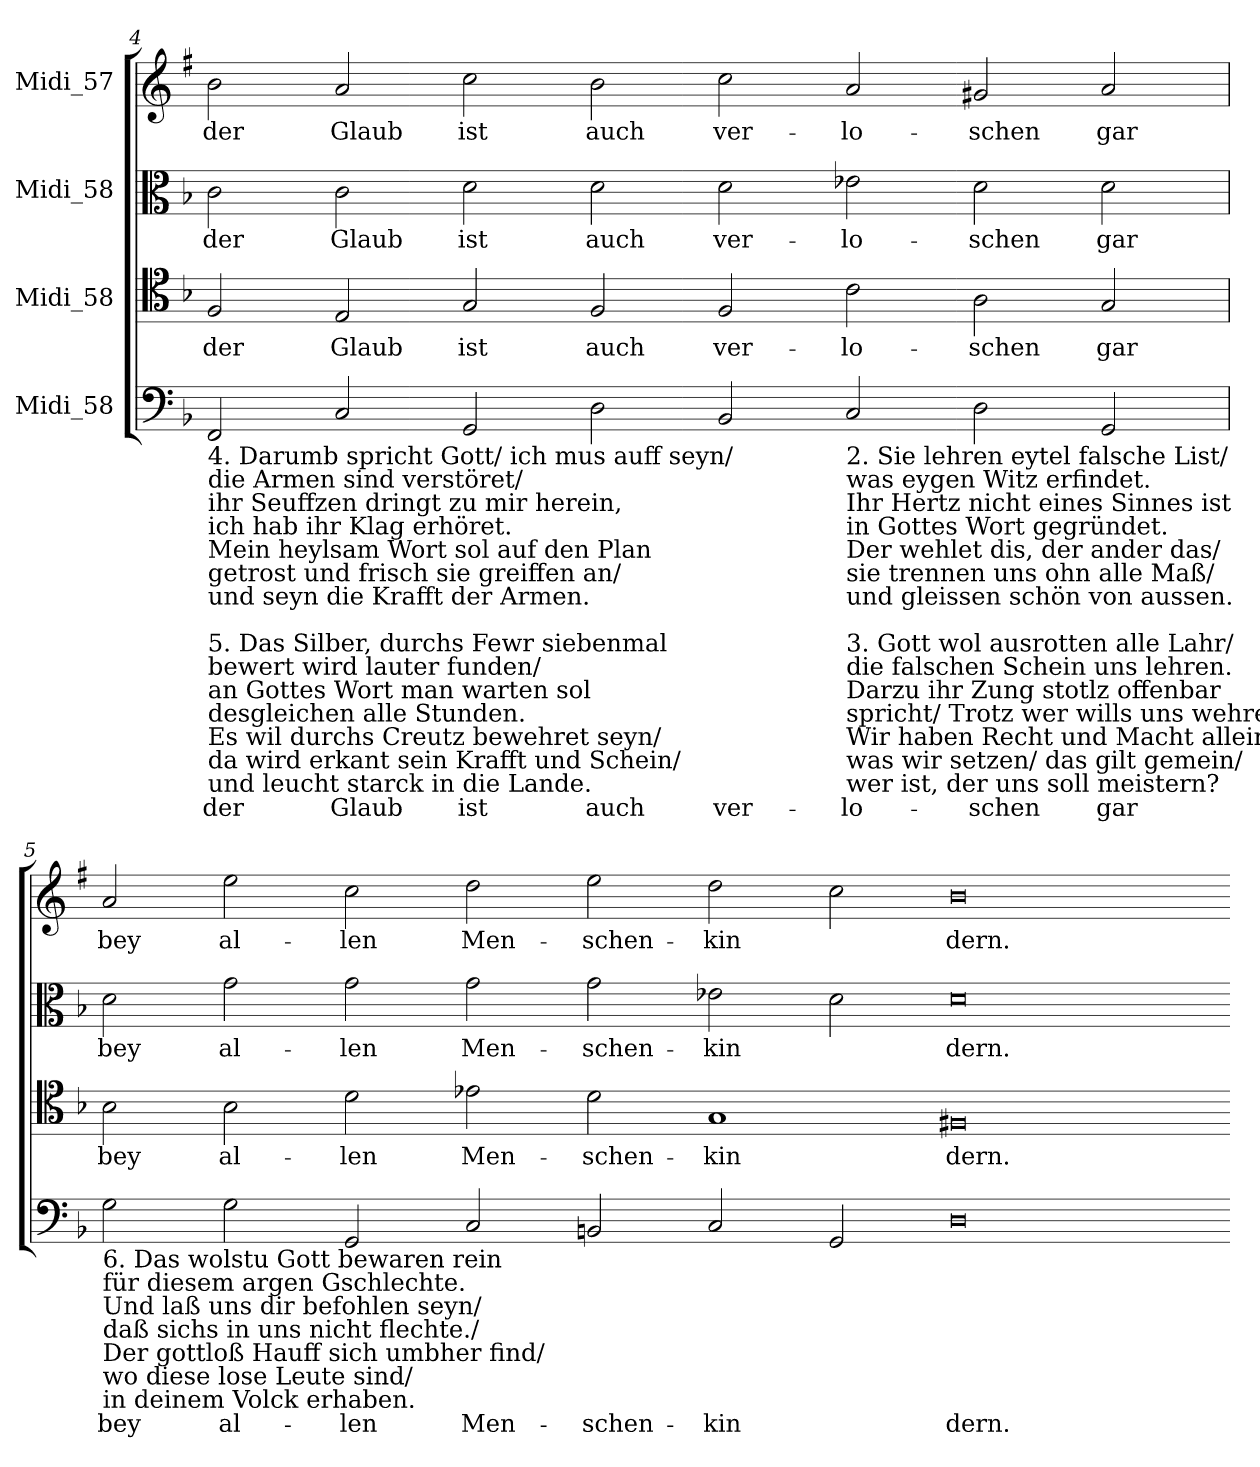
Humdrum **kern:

**kern	**text	**kern	**text	**kern	**text	**kern	**text
*part4	*part4	*part3	*part3	*part2	*part2	*part1	*part1
*staff4	*staff4	*staff3	*staff3	*staff2	*staff2	*staff1	*staff1
*I"Midi_58	*	*I"Midi_58	*	*I"Midi_58	*	*I"Midi_57	*
*clefF4	*	*clefC4	*	*clefC3	*	*clefG2	*
*	*	*	*	*	*	*ITrd1c2	*
*k[b-]	*	*k[b-]	*	*k[b-]	*	*k[b-]	*
*F:	*	*F:	*	*F:	*	*F:	*
=4	=4	=4	=4	=4	=4	=4	=4
!LO:TX:b:t=4. Darumb spricht Gott/ ich mus auff seyn/\ndie Armen sind verstöret/\nihr Seuffzen dringt zu mir herein,\nich hab ihr Klag erhöret.\nMein heylsam Wort sol auf den Plan\ngetrost und frisch sie greiffen an/\nund seyn die Krafft der Armen.\n\n5. Das Silber, durchs Fewr siebenmal\nbewert wird lauter funden/\nan Gottes Wort man warten sol\ndesgleichen alle Stunden.\nEs wil durchs Creutz bewehret seyn/\nda wird erkant sein Krafft und Schein/\nund leucht starck in die Lande.	!	!	!	!	!	!	!
!	!LO:LY:b	!	!LO:LY:b	!	!LO:LY:b	!	!LO:LY:b
2FF	der	2F	der	2c	der	2a	der
!	!LO:LY:b	!	!LO:LY:b	!	!LO:LY:b	!	!LO:LY:b
2C	Glaub	2E	Glaub	2c	Glaub	2g	Glaub
!	!LO:LY:b	!	!LO:LY:b	!	!LO:LY:b	!	!LO:LY:b
2GG	ist	2G	ist	2d	ist	2b-	ist
!	!LO:LY:b	!	!LO:LY:b	!	!LO:LY:b	!	!LO:LY:b
2D	auch	2F	auch	2d	auch	2a	auch
!	!LO:LY:b	!	!LO:LY:b	!	!LO:LY:b	!	!LO:LY:b
2BB-	ver-	2F	ver-	2d	ver-	2b-	ver-
!LO:TX:b:t=2. Sie lehren eytel falsche List/\nwas eygen Witz erfindet.\nIhr Hertz nicht eines Sinnes ist\nin Gottes Wort gegründet.\nDer wehlet dis, der ander das/\nsie trennen uns ohn alle Maß/\nund gleissen schön von aussen.\n\n3. Gott wol ausrotten alle Lahr/\ndie falschen Schein uns lehren.\nDarzu ihr Zung stotlz offenbar\nspricht/ Trotz wer wills uns wehren./\nWir haben Recht und Macht allein/\nwas wir setzen/ das gilt gemein/\nwer ist, der uns soll meistern?	!	!	!	!	!	!	!
!	!LO:LY:b	!	!LO:LY:b	!	!LO:LY:b	!	!LO:LY:b
2C	-lo-	2c	-lo-	2e-X	-lo-	2g	-lo-
!	!LO:LY:b	!	!LO:LY:b	!	!LO:LY:b	!	!LO:LY:b
2D	-schen	2A	-schen	2d	-schen	2f#X	-schen
!	!LO:LY:b	!	!LO:LY:b	!	!LO:LY:b	!	!LO:LY:b
2GG	gar	2G	gar	2d	gar	2g	gar
=5	=5	=5	=5	=5	=5	=5	=5
!LO:TX:b:t=6. Das wolstu Gott bewaren rein\nfür diesem argen Gschlechte.\nUnd laß uns dir befohlen seyn/\ndaß sichs in uns nicht flechte./\nDer gottloß Hauff sich umbher find/\nwo diese lose Leute sind/\nin deinem Volck erhaben.	!	!	!	!	!	!	!
!	!LO:LY:b	!	!LO:LY:b	!	!LO:LY:b	!	!LO:LY:b
2G	bey	2B-	bey	2d	bey	2g	bey
!	!LO:LY:b	!	!LO:LY:b	!	!LO:LY:b	!	!LO:LY:b
2G	al-	2B-	al-	2g	al-	2dd	al-
!	!LO:LY:b	!	!LO:LY:b	!	!LO:LY:b	!	!LO:LY:b
2GG	-len	2d	-len	2g	-len	2b-	-len
!	!LO:LY:b	!	!LO:LY:b	!	!LO:LY:b	!	!LO:LY:b
2C	Men-	2e-X	Men-	2g	Men-	2cc	Men-
!	!LO:LY:b	!	!LO:LY:b	!	!LO:LY:b	!	!LO:LY:b
2BBn	-schen-	2d	-schen-	2g	-schen-	2dd	-schen-
!	!LO:LY:b	!	!LO:LY:b	!	!LO:LY:b	!	!LO:LY:b
2C	-kin	1G	-kin	2e-X	-kin	2cc	-kin
2GG	.	.	.	2d	.	2b-	.
!	!LO:LY:b	!	!LO:LY:b	!	!LO:LY:b	!	!LO:LY:b
0D	dern.	0F#X	dern.	0d	dern.	0a	dern.
=-	=-	=-	=-	=-	=-	=-	=-
*-	*-	*-	*-	*-	*-	*-	*-
